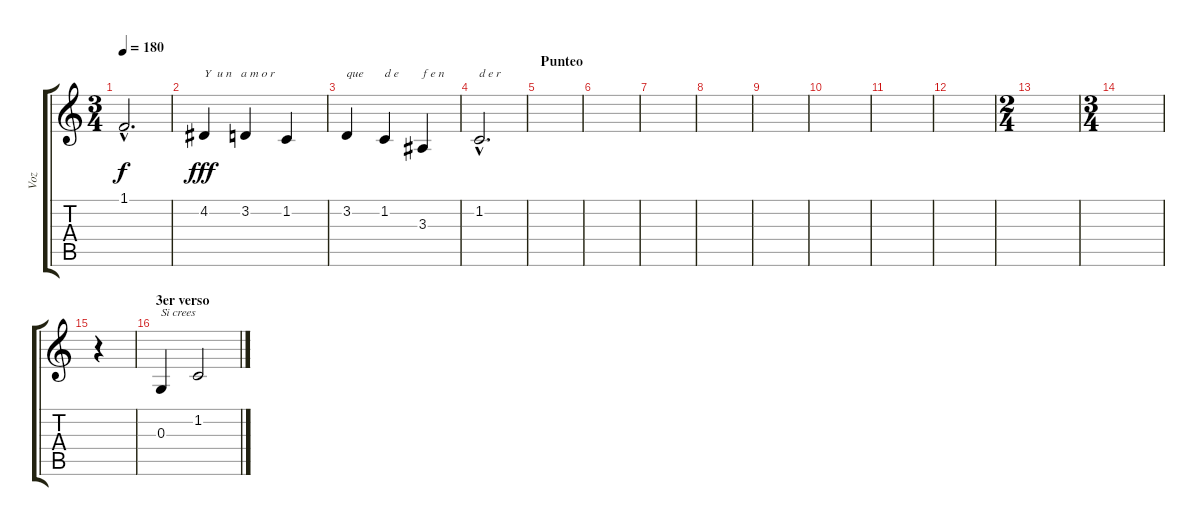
\track ("Voz" "Voz") {instrument pad4choir}
\staff {score tabs}
\tuning (E4 B3 G3 D3 A2 E2) {hide}
\ts (3 4)
\tempo 180
\clef g2
\ks c
1.1{hac t}.2{d dy f} |
4.2.4{txt "Y  u n   a m o r" dy fff} 3.2.4 1.2.4 |
3.2.4{txt "que"} 1.2.4{txt "d e"} 3.3.4{txt "f e n"} |
1.2{hac}.2{d txt "d e r"} |
\section ("" "Punteo")
|
|
|
|
|
|
|
|
\ts (2 4)
|
\ts (3 4)
|
r.4 |
\section ("" "3er verso")
0.3.4{txt "Si crees"} 1.2.2
